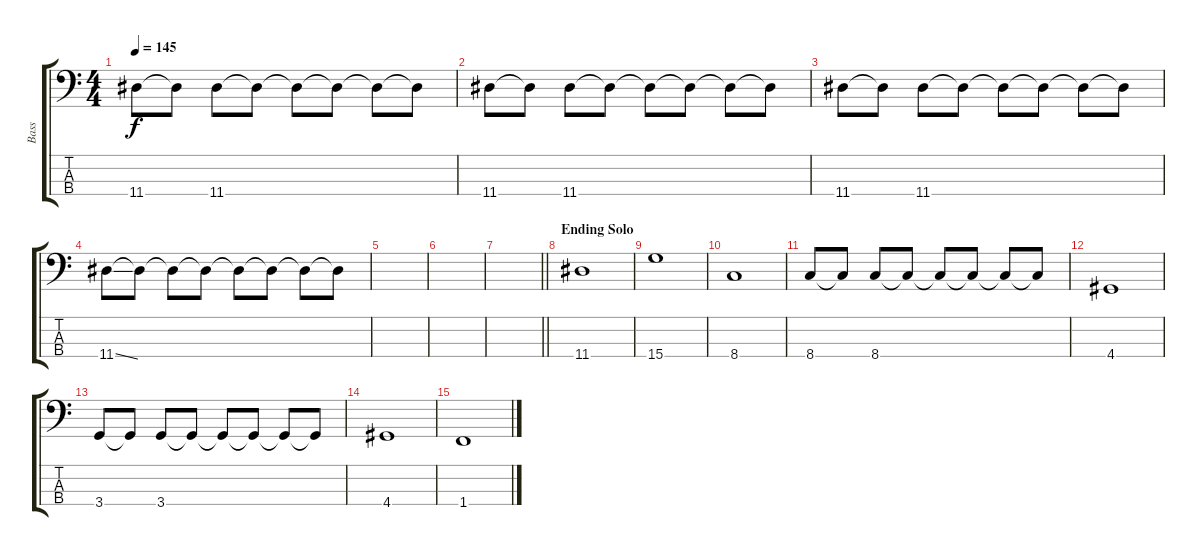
\track ("Bass" "Bass") {instrument electricbassfinger}
\staff {score tabs}
\tuning (G2 D2 A1 E1) {hide}
\ts (4 4)
\tempo 145
\clef f4
\ks c
11.4.8{dy f} 11.4{t}.8 11.4.8 11.4{t}.8 11.4{t}.8 11.4{t}.8 11.4{t}.8 11.4{t}.8 |
11.4.8 11.4{t}.8 11.4.8 11.4{t}.8 11.4{t}.8 11.4{t}.8 11.4{t}.8 11.4{t}.8 |
11.4.8 11.4{t}.8 11.4.8 11.4{t}.8 11.4{t}.8 11.4{t}.8 11.4{t}.8 11.4{t}.8 |
11.4{ss}.8 11.4{t}.8 11.4{t}.8 11.4{t}.8 11.4{t}.8 11.4{t}.8 11.4{t}.8 11.4{t}.8 |
|
|
\barLineRight lightlight
|
\section ("" "Ending Solo")
11.4.1 |
15.4.1 |
8.4.1 |
8.4.8 8.4{t}.8 8.4.8 8.4{t}.8 8.4{t}.8 8.4{t}.8 8.4{t}.8 8.4{t}.8 |
4.4.1 |
3.4.8 3.4{t}.8 3.4.8 3.4{t}.8 3.4{t}.8 3.4{t}.8 3.4{t}.8 3.4{t}.8 |
4.4.1 |
1.4.1
